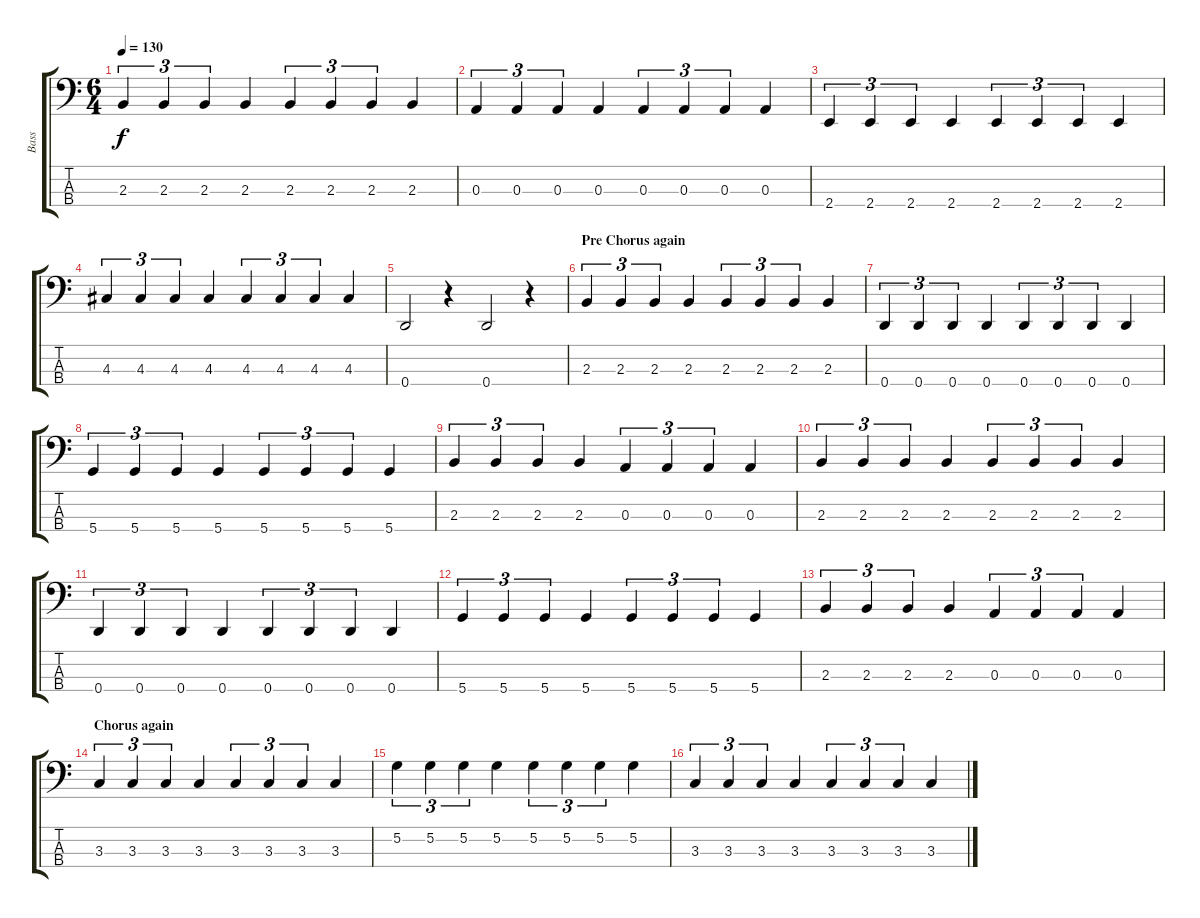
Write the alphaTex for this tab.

\track ("Bass" "Bass") {instrument electricbasspick}
\staff {score tabs}
\tuning (G2 D2 A1 D1) {hide}
\ts (6 4)
\tempo 130
\clef f4
\ks c
2.3.4{tu (3 2) dy f} 2.3.4{tu (3 2)} 2.3.4{tu (3 2)} 2.3.4 2.3.4{tu (3 2)} 2.3.4{tu (3 2)} 2.3.4{tu (3 2)} 2.3.4 |
0.3.4{tu (3 2)} 0.3.4{tu (3 2)} 0.3.4{tu (3 2)} 0.3.4 0.3.4{tu (3 2)} 0.3.4{tu (3 2)} 0.3.4{tu (3 2)} 0.3.4 |
2.4.4{tu (3 2)} 2.4.4{tu (3 2)} 2.4.4{tu (3 2)} 2.4.4 2.4.4{tu (3 2)} 2.4.4{tu (3 2)} 2.4.4{tu (3 2)} 2.4.4 |
4.3.4{tu (3 2)} 4.3.4{tu (3 2)} 4.3.4{tu (3 2)} 4.3.4 4.3.4{tu (3 2)} 4.3.4{tu (3 2)} 4.3.4{tu (3 2)} 4.3.4 |
0.4.2 r.4 0.4.2 r.4 |
\section ("" "Pre Chorus again")
2.3.4{tu (3 2)} 2.3.4{tu (3 2)} 2.3.4{tu (3 2)} 2.3.4 2.3.4{tu (3 2)} 2.3.4{tu (3 2)} 2.3.4{tu (3 2)} 2.3.4 |
0.4.4{tu (3 2)} 0.4.4{tu (3 2)} 0.4.4{tu (3 2)} 0.4.4 0.4.4{tu (3 2)} 0.4.4{tu (3 2)} 0.4.4{tu (3 2)} 0.4.4 |
5.4.4{tu (3 2)} 5.4.4{tu (3 2)} 5.4.4{tu (3 2)} 5.4.4 5.4.4{tu (3 2)} 5.4.4{tu (3 2)} 5.4.4{tu (3 2)} 5.4.4 |
2.3.4{tu (3 2)} 2.3.4{tu (3 2)} 2.3.4{tu (3 2)} 2.3.4 0.3.4{tu (3 2)} 0.3.4{tu (3 2)} 0.3.4{tu (3 2)} 0.3.4 |
2.3.4{tu (3 2)} 2.3.4{tu (3 2)} 2.3.4{tu (3 2)} 2.3.4 2.3.4{tu (3 2)} 2.3.4{tu (3 2)} 2.3.4{tu (3 2)} 2.3.4 |
0.4.4{tu (3 2)} 0.4.4{tu (3 2)} 0.4.4{tu (3 2)} 0.4.4 0.4.4{tu (3 2)} 0.4.4{tu (3 2)} 0.4.4{tu (3 2)} 0.4.4 |
5.4.4{tu (3 2)} 5.4.4{tu (3 2)} 5.4.4{tu (3 2)} 5.4.4 5.4.4{tu (3 2)} 5.4.4{tu (3 2)} 5.4.4{tu (3 2)} 5.4.4 |
2.3.4{tu (3 2)} 2.3.4{tu (3 2)} 2.3.4{tu (3 2)} 2.3.4 0.3.4{tu (3 2)} 0.3.4{tu (3 2)} 0.3.4{tu (3 2)} 0.3.4 |
\section ("" "Chorus again")
3.3.4{tu (3 2)} 3.3.4{tu (3 2)} 3.3.4{tu (3 2)} 3.3.4 3.3.4{tu (3 2)} 3.3.4{tu (3 2)} 3.3.4{tu (3 2)} 3.3.4 |
5.2.4{tu (3 2)} 5.2.4{tu (3 2)} 5.2.4{tu (3 2)} 5.2.4 5.2.4{tu (3 2)} 5.2.4{tu (3 2)} 5.2.4{tu (3 2)} 5.2.4 |
3.3.4{tu (3 2)} 3.3.4{tu (3 2)} 3.3.4{tu (3 2)} 3.3.4 3.3.4{tu (3 2)} 3.3.4{tu (3 2)} 3.3.4{tu (3 2)} 3.3.4
